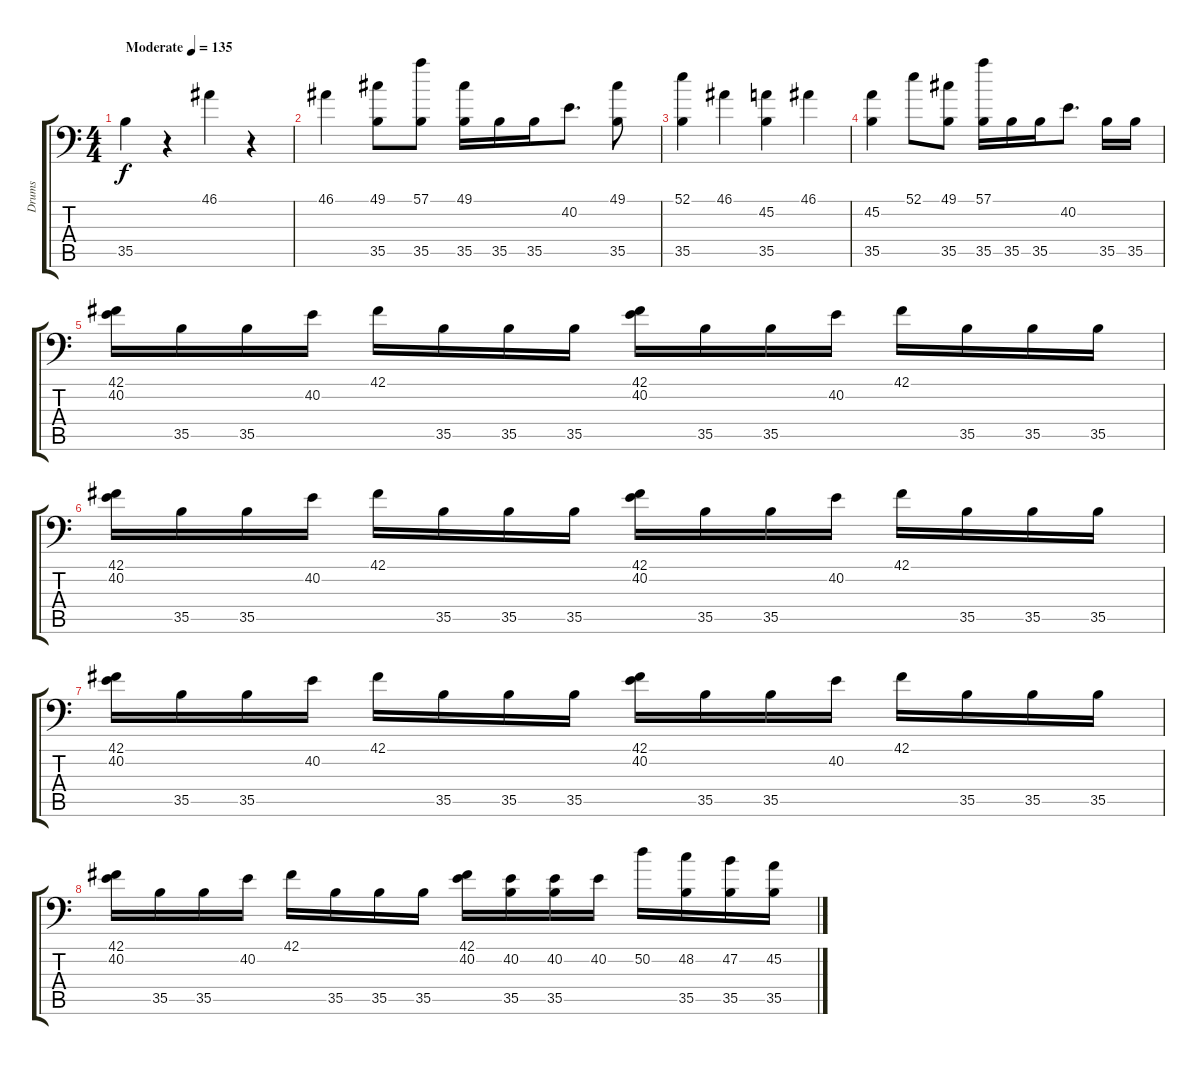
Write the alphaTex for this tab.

\track ("Drums" "Drums") {instrument acousticgrandpiano}
\staff {score tabs}
\tuning (C-1 C-1 C-1 C-1 C-1 C-1) {hide}
\ts (4 4)
\tempo (135 "Moderate")
\clef f4
\ks c
35.5.4{dy f instrument acousticgrandpiano} r.4 46.1.4 r.4 |
46.1.4 (49.1 35.5).8 (57.1 35.5).8 (49.1 35.5).16 35.5.16 35.5.16 40.2.8{d} (49.1 35.5).8 |
(52.1 35.5).4 46.1.4 (45.2 35.5).4 46.1.4 |
(45.2 35.5).4 52.1.8 (49.1 35.5).8 (57.1 35.5).16 35.5.16 35.5.16 40.2.8{d} 35.5.16 35.5.16 |
(42.1 40.2).16 35.5.16 35.5.16 40.2.16 42.1.16 35.5.16 35.5.16 35.5.16 (42.1 40.2).16 35.5.16 35.5.16 40.2.16 42.1.16 35.5.16 35.5.16 35.5.16 |
(42.1 40.2).16 35.5.16 35.5.16 40.2.16 42.1.16 35.5.16 35.5.16 35.5.16 (42.1 40.2).16 35.5.16 35.5.16 40.2.16 42.1.16 35.5.16 35.5.16 35.5.16 |
(42.1 40.2).16 35.5.16 35.5.16 40.2.16 42.1.16 35.5.16 35.5.16 35.5.16 (42.1 40.2).16 35.5.16 35.5.16 40.2.16 42.1.16 35.5.16 35.5.16 35.5.16 |
(42.1 40.2).16 35.5.16 35.5.16 40.2.16 42.1.16 35.5.16 35.5.16 35.5.16 (42.1 40.2).16 (40.2 35.5).16 (40.2 35.5).16 40.2.16 50.2.16 (48.2 35.5).16 (47.2 35.5).16 (45.2 35.5).16
